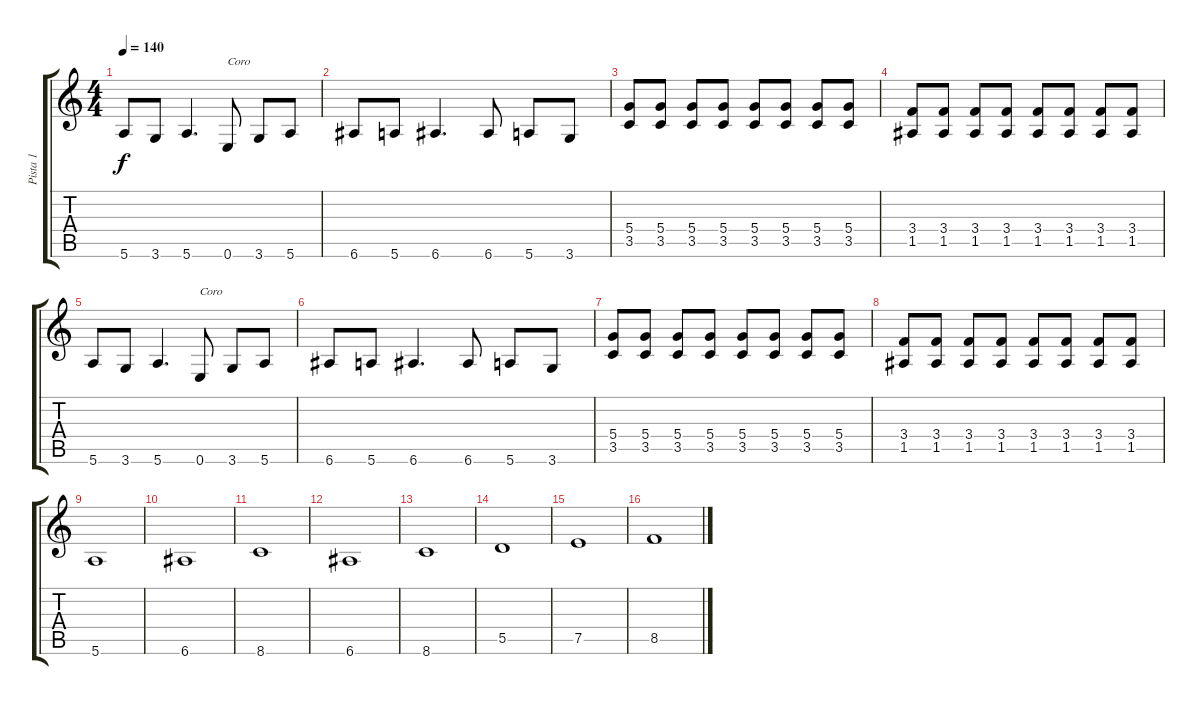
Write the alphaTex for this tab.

\track ("Pista 1" "Pista 1") {instrument distortionguitar}
\staff {score tabs}
\tuning (E4 B3 G3 D3 A2 E2) {hide}
\ts (4 4)
\tempo 140
\clef g2
\ks c
5.6.8{dy f} 3.6.8 5.6.4{d} 0.6.8{txt "Coro"} 3.6.8 5.6.8 |
6.6.8 5.6.8 6.6.4{d} 6.6.8 5.6.8 3.6.8 |
(5.4 3.5).8 (5.4 3.5).8 (5.4 3.5).8 (5.4 3.5).8 (5.4 3.5).8 (5.4 3.5).8 (5.4 3.5).8 (5.4 3.5).8 |
(3.4 1.5).8 (3.4 1.5).8 (3.4 1.5).8 (3.4 1.5).8 (3.4 1.5).8 (3.4 1.5).8 (3.4 1.5).8 (3.4 1.5).8 |
5.6.8 3.6.8 5.6.4{d} 0.6.8{txt "Coro"} 3.6.8 5.6.8 |
6.6.8 5.6.8 6.6.4{d} 6.6.8 5.6.8 3.6.8 |
(5.4 3.5).8 (5.4 3.5).8 (5.4 3.5).8 (5.4 3.5).8 (5.4 3.5).8 (5.4 3.5).8 (5.4 3.5).8 (5.4 3.5).8 |
(3.4 1.5).8 (3.4 1.5).8 (3.4 1.5).8 (3.4 1.5).8 (3.4 1.5).8 (3.4 1.5).8 (3.4 1.5).8 (3.4 1.5).8 |
5.6.1 |
6.6.1 |
8.6.1 |
6.6.1 |
8.6.1 |
5.5.1 |
7.5.1 |
8.5.1
